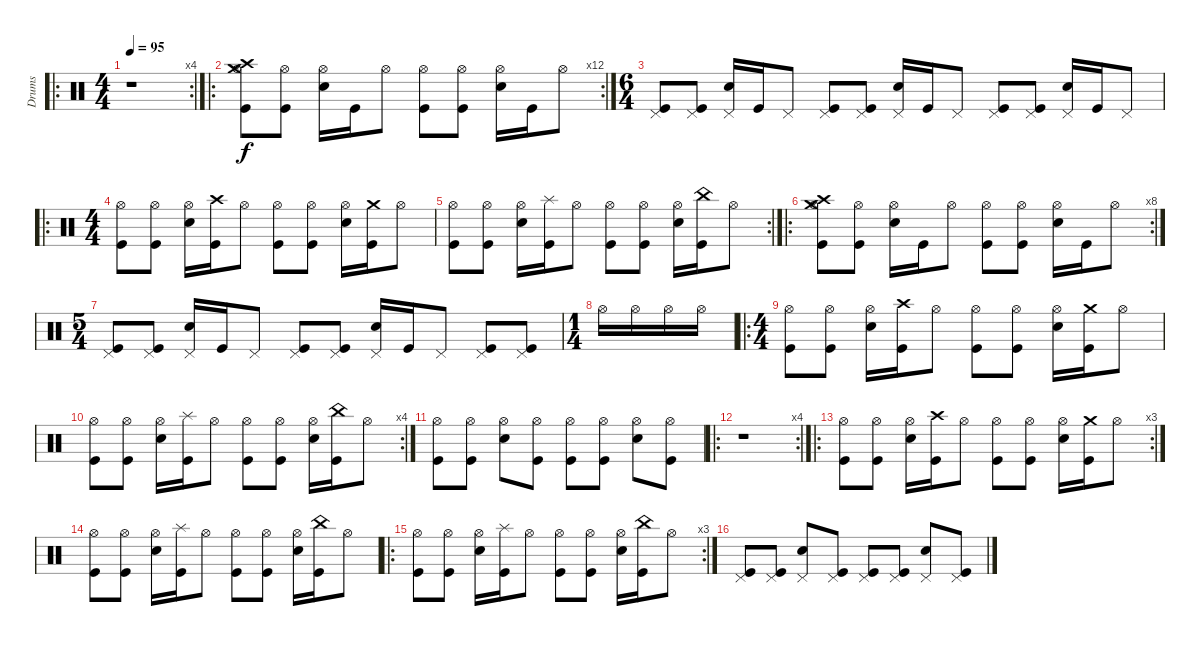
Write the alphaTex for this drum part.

\track ("Drums" "Drums") {instrument percussion}
\staff {score}
\articulation defaults
\ro
\rc 4
\ts (4 4)
\tempo 95
\clef neutral
\ks c
r.1{dy f} |
\ro
\rc 12
("Hi-Hat (open)" "Kick (hit)" "Crash high (hit)" "Crash medium (hit)").8 ("Hi-Hat (open)" "Kick (hit)").8 ("Hi-Hat (open)" "Snare (hit) 2").16 "Kick (hit)".16 "Hi-Hat (open)".8 ("Hi-Hat (open)" "Kick (hit)").8 ("Hi-Hat (open)" "Kick (hit)").8 ("Hi-Hat (open)" "Snare (hit) 2").16 "Kick (hit)".16 "Hi-Hat (open)".8 |
\ts (6 4)
("Pedal Hi-Hat (hit)" "Kick (hit)").8 ("Pedal Hi-Hat (hit)" "Kick (hit)").8 ("Pedal Hi-Hat (hit)" "Snare (hit) 2").16 "Kick (hit)".16 "Pedal Hi-Hat (hit)".8 ("Pedal Hi-Hat (hit)" "Kick (hit)").8 ("Pedal Hi-Hat (hit)" "Kick (hit)").8 ("Pedal Hi-Hat (hit)" "Snare (hit) 2").16 "Kick (hit)".16 "Pedal Hi-Hat (hit)".8 ("Pedal Hi-Hat (hit)" "Kick (hit)").8 ("Pedal Hi-Hat (hit)" "Kick (hit)").8 ("Pedal Hi-Hat (hit)" "Snare (hit) 2").16 "Kick (hit)".16 "Pedal Hi-Hat (hit)".8 |
\ro
\ts (4 4)
("Hi-Hat (open)" "Kick (hit)").8 ("Hi-Hat (open)" "Kick (hit)").8 ("Hi-Hat (open)" "Snare (hit) 2").16 ("Crash high (hit)" "Kick (hit)").16 "Hi-Hat (open)".8 ("Hi-Hat (open)" "Kick (hit)").8 ("Hi-Hat (open)" "Kick (hit)").8 ("Hi-Hat (open)" "Snare (hit) 2").16 ("Crash medium (hit)" "Kick (hit)").16 "Hi-Hat (open)".8 |
\rc 2
("Hi-Hat (open)" "Kick (hit)").8 ("Hi-Hat (open)" "Kick (hit)").8 ("Hi-Hat (open)" "Snare (hit) 2").16 ("Splash (hit)" "Kick (hit)").16 "Hi-Hat (open)".8 ("Hi-Hat (open)" "Kick (hit)").8 ("Hi-Hat (open)" "Kick (hit)").8 ("Hi-Hat (open)" "Snare (hit) 2").16 ("China (hit)" "Kick (hit)").16 "Hi-Hat (open)".8 |
\ro
\rc 8
("Hi-Hat (open)" "Kick (hit)" "Crash high (hit)" "Crash medium (hit)").8 ("Hi-Hat (open)" "Kick (hit)").8 ("Hi-Hat (open)" "Snare (hit) 2").16 "Kick (hit)".16 "Hi-Hat (open)".8 ("Hi-Hat (open)" "Kick (hit)").8 ("Hi-Hat (open)" "Kick (hit)").8 ("Hi-Hat (open)" "Snare (hit) 2").16 "Kick (hit)".16 "Hi-Hat (open)".8 |
\ts (5 4)
("Pedal Hi-Hat (hit)" "Kick (hit)").8 ("Pedal Hi-Hat (hit)" "Kick (hit)").8 ("Pedal Hi-Hat (hit)" "Snare (hit) 2").16 "Kick (hit)".16 "Pedal Hi-Hat (hit)".8 ("Pedal Hi-Hat (hit)" "Kick (hit)").8 ("Pedal Hi-Hat (hit)" "Kick (hit)").8 ("Pedal Hi-Hat (hit)" "Snare (hit) 2").16 "Kick (hit)".16 "Pedal Hi-Hat (hit)".8 ("Pedal Hi-Hat (hit)" "Kick (hit)").8 ("Pedal Hi-Hat (hit)" "Kick (hit)").8 |
\ts (1 4)
"Hi-Hat (open)".16 "Hi-Hat (open)".16 "Hi-Hat (open)".16 "Hi-Hat (open)".16 |
\ro
\ts (4 4)
("Hi-Hat (open)" "Kick (hit)").8 ("Hi-Hat (open)" "Kick (hit)").8 ("Hi-Hat (open)" "Snare (hit) 2").16 ("Crash high (hit)" "Kick (hit)").16 "Hi-Hat (open)".8 ("Hi-Hat (open)" "Kick (hit)").8 ("Hi-Hat (open)" "Kick (hit)").8 ("Hi-Hat (open)" "Snare (hit) 2").16 ("Crash medium (hit)" "Kick (hit)").16 "Hi-Hat (open)".8 |
\rc 4
("Hi-Hat (open)" "Kick (hit)").8 ("Hi-Hat (open)" "Kick (hit)").8 ("Hi-Hat (open)" "Snare (hit) 2").16 ("Splash (hit)" "Kick (hit)").16 "Hi-Hat (open)".8 ("Hi-Hat (open)" "Kick (hit)").8 ("Hi-Hat (open)" "Kick (hit)").8 ("Hi-Hat (open)" "Snare (hit) 2").16 ("China (hit)" "Kick (hit)").16 "Hi-Hat (open)".8 |
("Hi-Hat (open)" "Kick (hit)").8 ("Hi-Hat (open)" "Kick (hit)").8 ("Hi-Hat (open)" "Snare (hit) 2").8 ("Hi-Hat (open)" "Kick (hit)").8 ("Hi-Hat (open)" "Kick (hit)").8 ("Hi-Hat (open)" "Kick (hit)").8 ("Hi-Hat (open)" "Snare (hit) 2").8 ("Hi-Hat (open)" "Kick (hit)").8 |
\ro
\rc 4
r.1 |
\ro
\rc 3
("Hi-Hat (open)" "Kick (hit)").8 ("Hi-Hat (open)" "Kick (hit)").8 ("Hi-Hat (open)" "Snare (hit) 2").16 ("Crash high (hit)" "Kick (hit)").16 "Hi-Hat (open)".8 ("Hi-Hat (open)" "Kick (hit)").8 ("Hi-Hat (open)" "Kick (hit)").8 ("Hi-Hat (open)" "Snare (hit) 2").16 ("Crash medium (hit)" "Kick (hit)").16 "Hi-Hat (open)".8 |
("Hi-Hat (open)" "Kick (hit)").8 ("Hi-Hat (open)" "Kick (hit)").8 ("Hi-Hat (open)" "Snare (hit) 2").16 ("Splash (hit)" "Kick (hit)").16 "Hi-Hat (open)".8 ("Hi-Hat (open)" "Kick (hit)").8 ("Hi-Hat (open)" "Kick (hit)").8 ("Hi-Hat (open)" "Snare (hit) 2").16 ("China (hit)" "Kick (hit)").16 "Hi-Hat (open)".8 |
\ro
\rc 3
("Hi-Hat (open)" "Kick (hit)").8 ("Hi-Hat (open)" "Kick (hit)").8 ("Hi-Hat (open)" "Snare (hit) 2").16 ("Splash (hit)" "Kick (hit)").16 "Hi-Hat (open)".8 ("Hi-Hat (open)" "Kick (hit)").8 ("Hi-Hat (open)" "Kick (hit)").8 ("Hi-Hat (open)" "Snare (hit) 2").16 ("China (hit)" "Kick (hit)").16 "Hi-Hat (open)".8 |
("Pedal Hi-Hat (hit)" "Kick (hit)").8 ("Pedal Hi-Hat (hit)" "Kick (hit)").8 ("Pedal Hi-Hat (hit)" "Snare (hit) 2").8 ("Pedal Hi-Hat (hit)" "Kick (hit)").8 ("Pedal Hi-Hat (hit)" "Kick (hit)").8 ("Pedal Hi-Hat (hit)" "Kick (hit)").8 ("Pedal Hi-Hat (hit)" "Snare (hit) 2").8 ("Pedal Hi-Hat (hit)" "Kick (hit)").8
